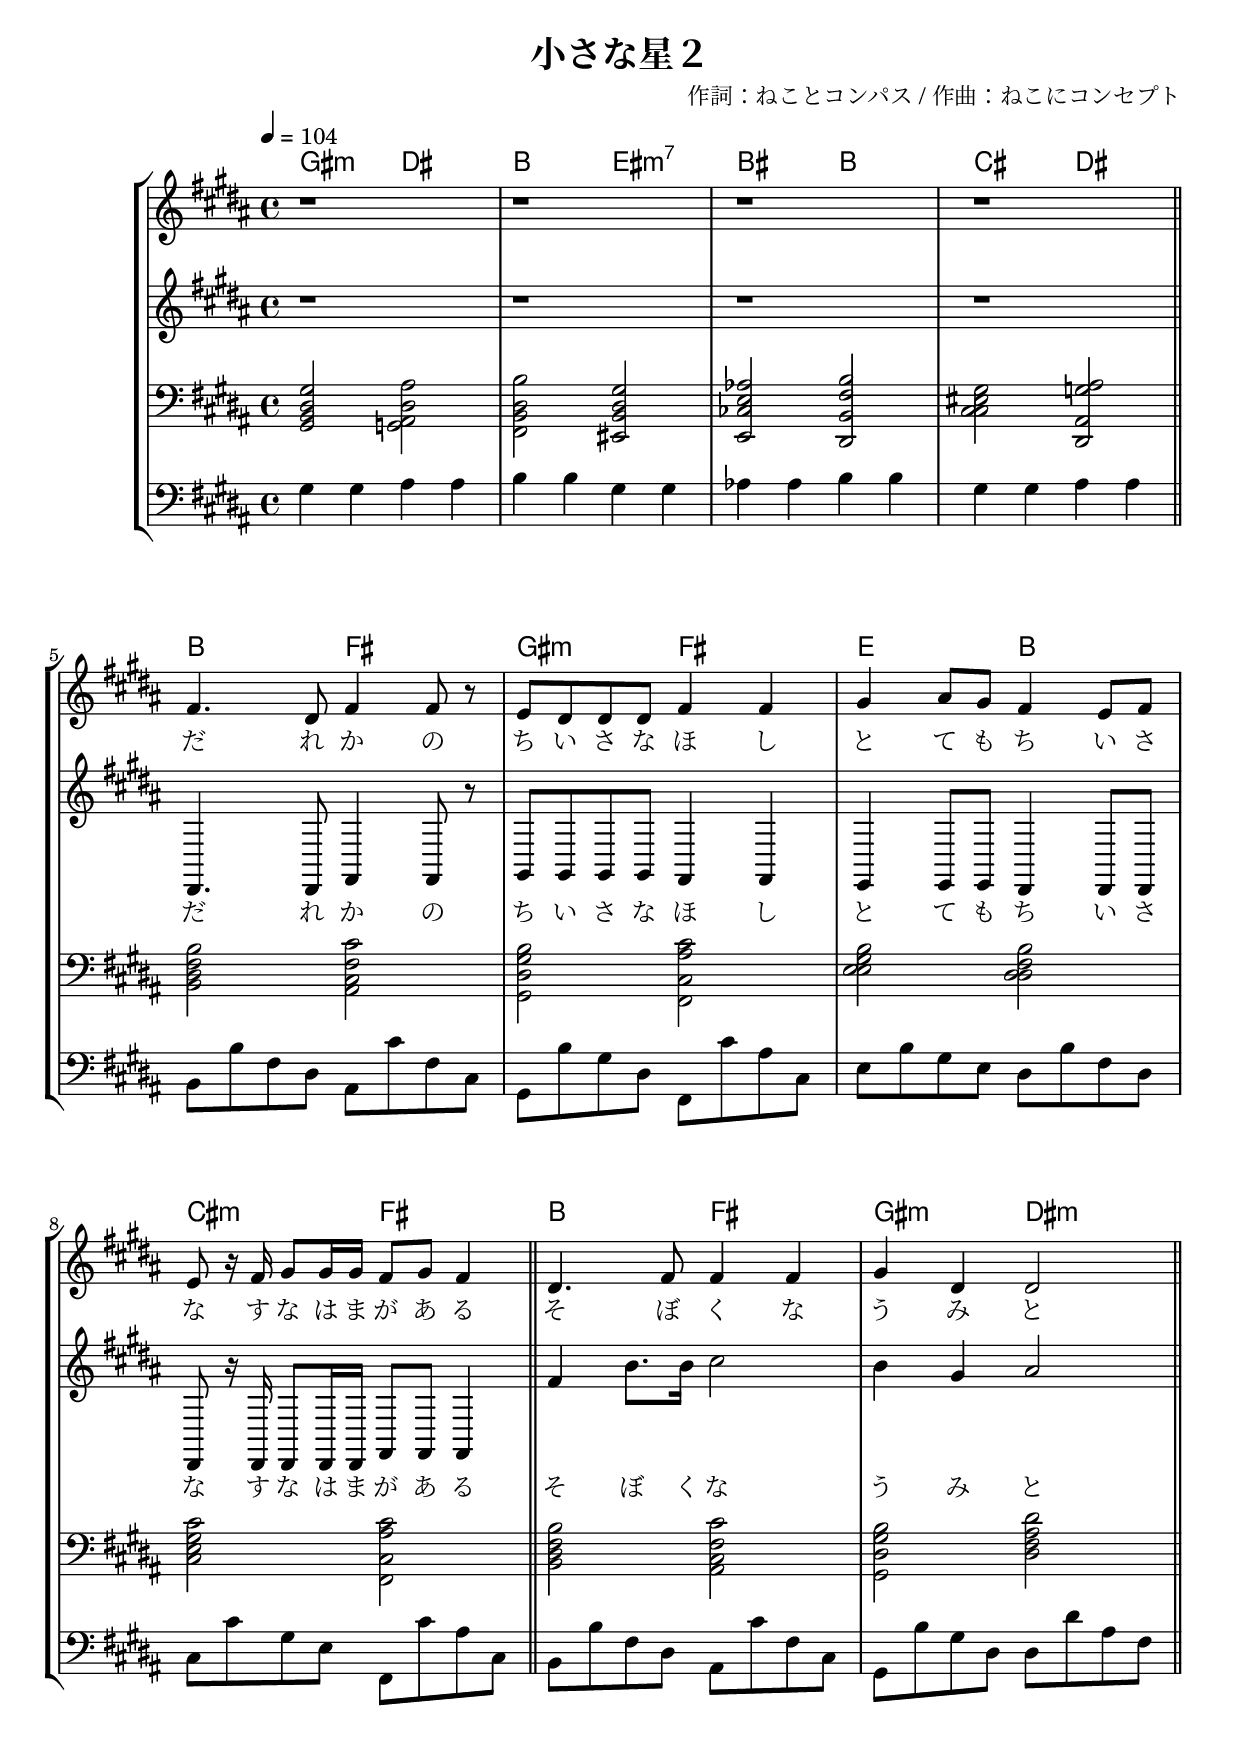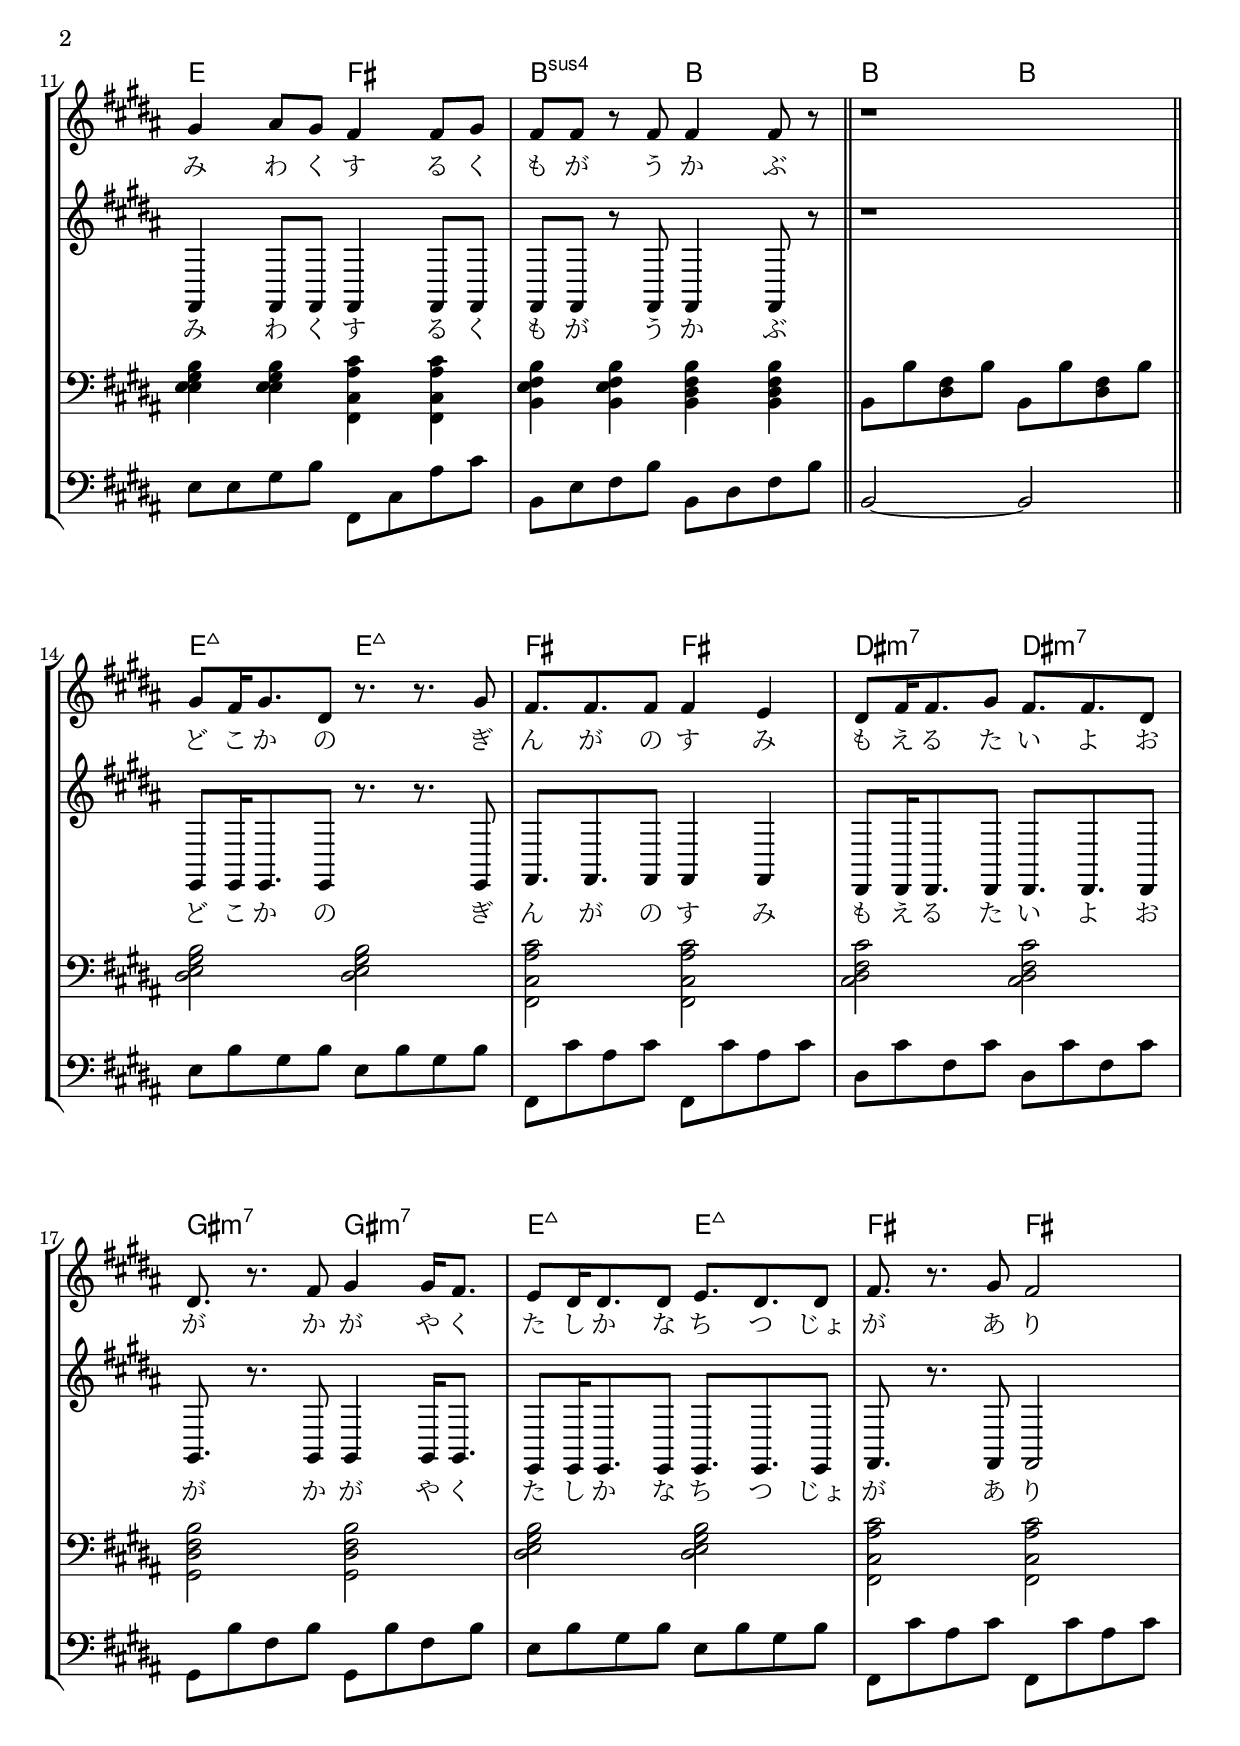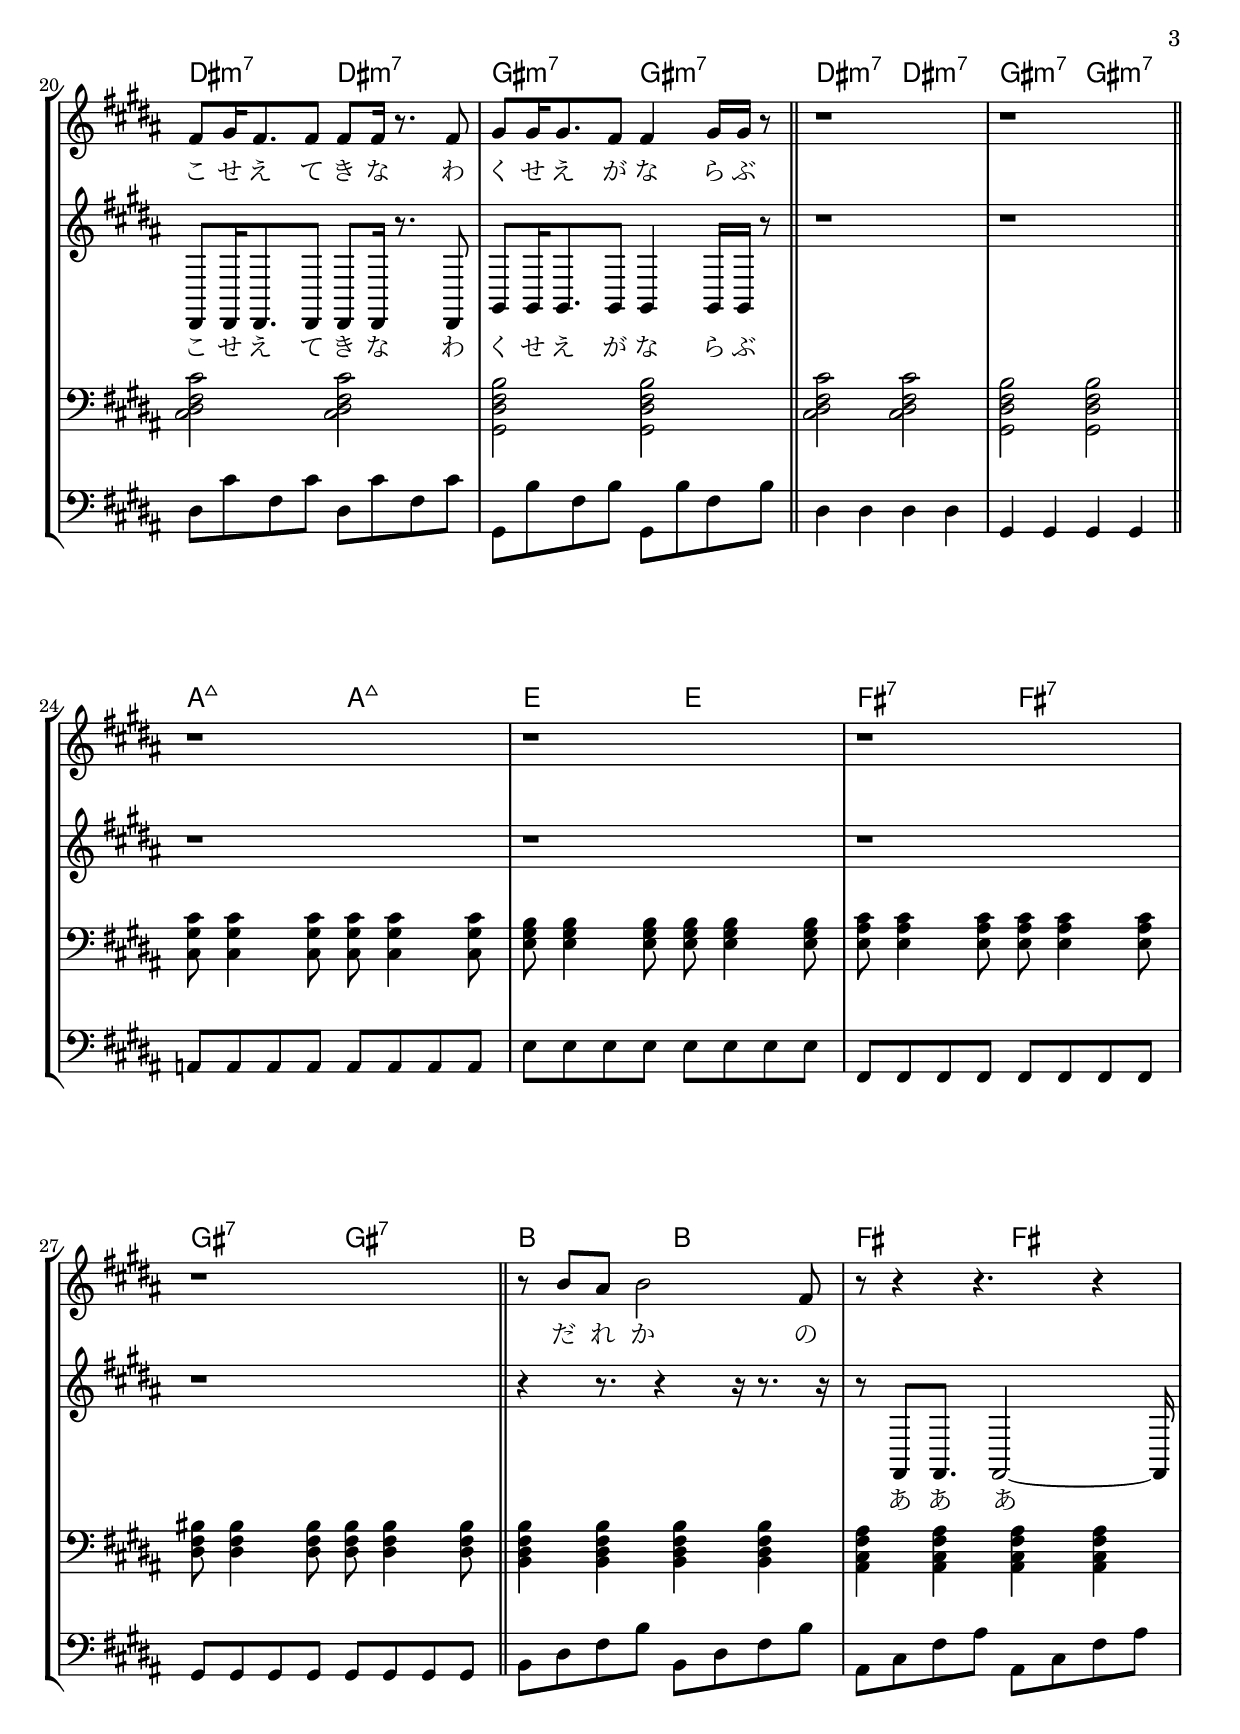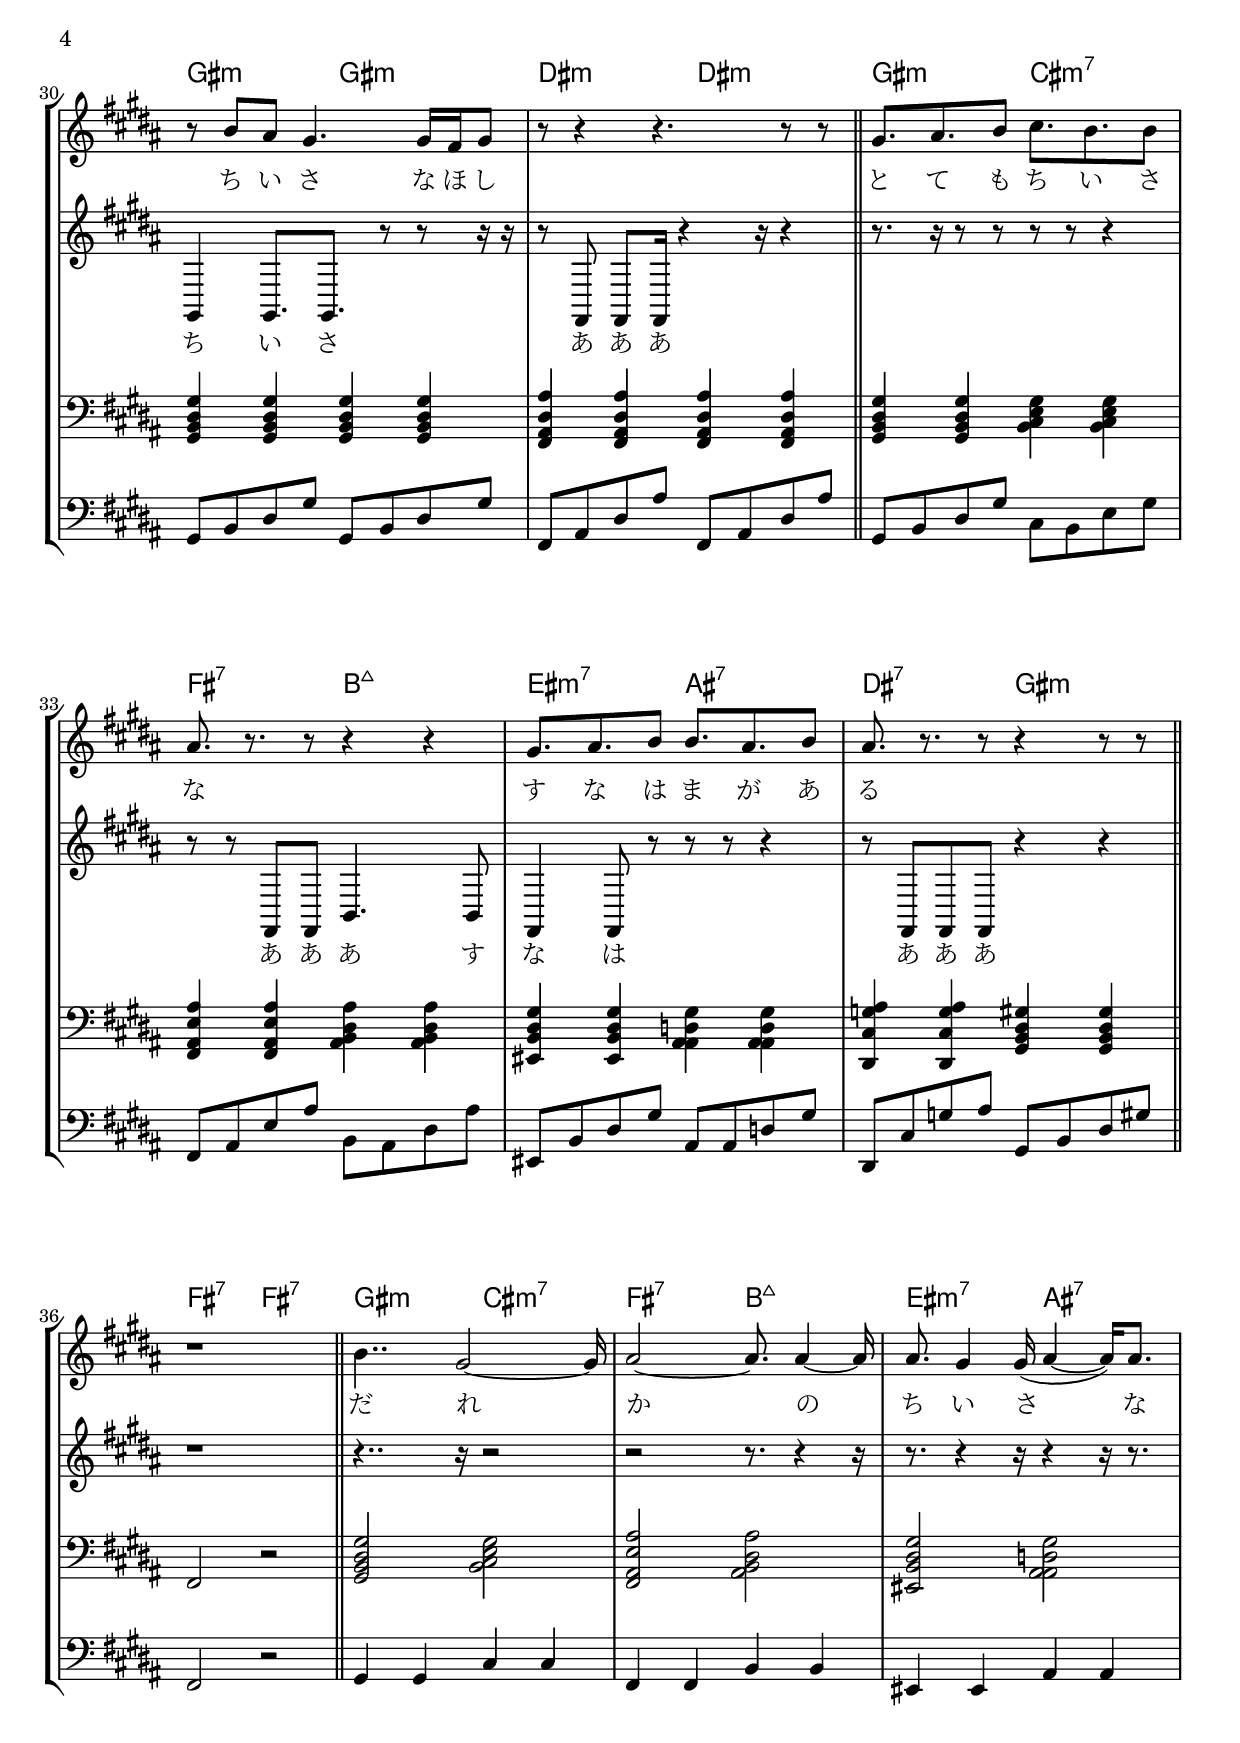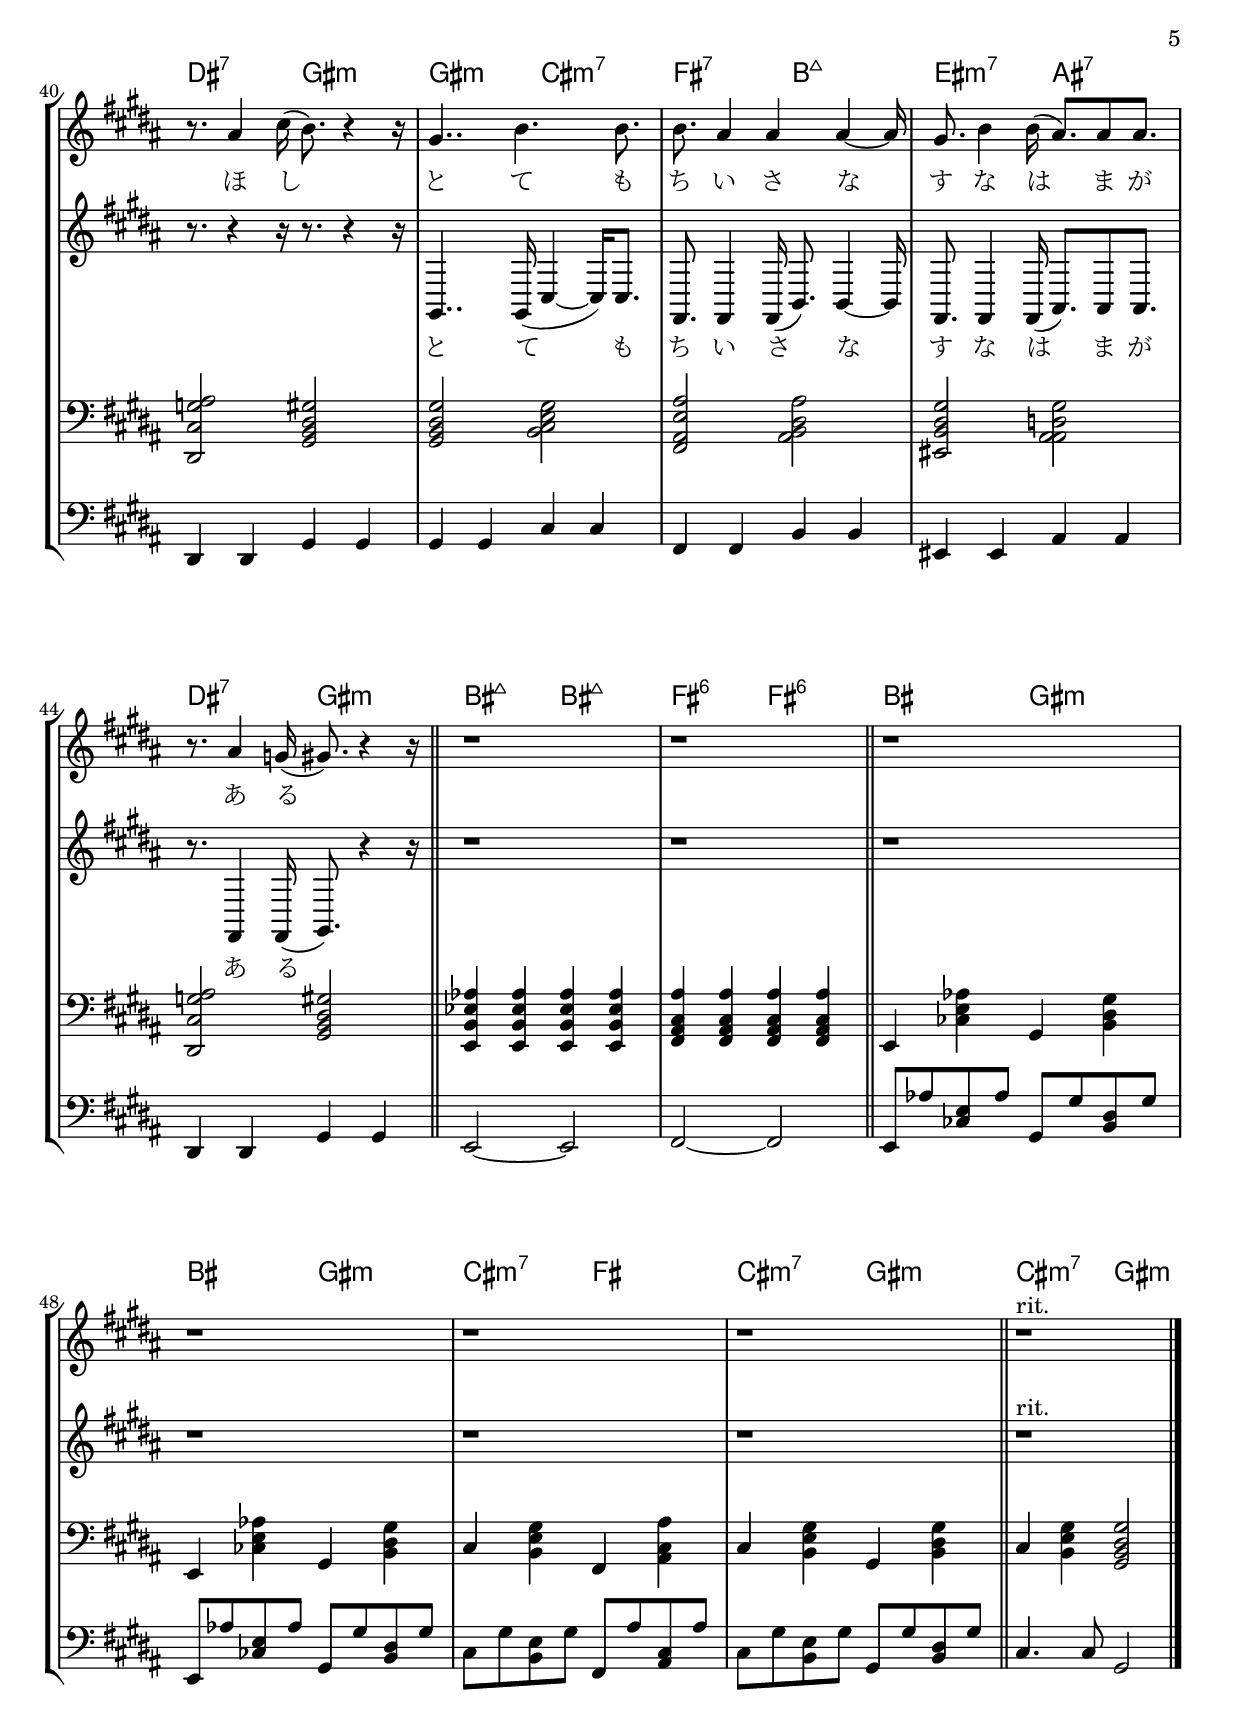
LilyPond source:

\version "2.12.1"

\header {
	title = \markup {小さな星２}
	composer = \markup \center-column {"作詞：ねことコンパス / 作曲：ねこにコンセプト"}
}

harmony = \chordmode {
	gis2:m dis b eis:m7 bis b cis dis 

	b fis gis:m fis e b cis:m fis 

	b fis gis:m dis:m 

	e fis b:sus4 b 

	b b 

	e:maj7 e:maj7 fis fis dis:min7 dis:min7 gis:min7 gis:min7 e:maj7 e:maj7 fis fis dis:min7 dis:min7 gis:min7 gis:min7 

	dis:min7 dis:min7 gis:min7 gis:min7 

	a:maj7 a:maj7 e e fis:7 fis:7 gis:7 gis:7 

	b b fis fis gis:m gis:m dis:m dis:m 

	gis:m cis:min7 fis:7 b:maj7 eis:m7 ais:7 dis:7 gis:m 

	fis:7 fis:7 

	gis:m cis:min7 fis:7 b:maj7 eis:m7 ais:7 dis:7 gis:m gis:m cis:min7 fis:7 b:maj7 eis:m7 ais:7 dis:7 gis:m 

	bis:maj7 bis:maj7 fis:6 fis:6 

	bis gis:m bis gis:m cis:min7 fis cis:min7 gis:m 

	cis:min7 gis:m 
}

melody = {
	\key b \major
	\tempo 4 = 104
	r1 | r1 | r1 | r1   
	\set Staff.midiInstrument = #"mmi0.45"
	fis'4.  dis'8  fis'4  fis'8  r8 
	e'8  dis'8  dis'8  dis'8  fis'4  fis'4 
	gis'4  ais'8  gis'8  fis'4  e'8  fis'8 
	e'8  r16  fis'16  gis'8  gis'16  gis'16  fis'8  gis'8  fis'4
	\set Staff.midiInstrument = #"mmi0.45"
	dis'4.  fis'8  fis'4  fis'4 
	gis'4  dis'4  dis'2
	\set Staff.midiInstrument = #"mmi0.45"
	gis'4  ais'8  gis'8  fis'4  fis'8  gis'8 
	fis'8  fis'8  r8  fis'8  fis'4  fis'8  	r8 	r1   
	\set Staff.midiInstrument = #"mmi0.45"
	gis'8  fis'16  gis'8.  dis'8  r8.  r8.  gis'8 
	fis'8.  fis'8.  fis'8  fis'4  e'4 
	dis'8  fis'16  fis'8.  gis'8  fis'8.  fis'8.  dis'8 
	dis'8.  r8.  fis'8  gis'4  gis'16  fis'8. 
	e'8  dis'16  dis'8.  dis'8  e'8.  dis'8.  dis'8 
	fis'8.  r8.  gis'8  fis'2 
	fis'8  gis'16  fis'8.  fis'8  fis'8  fis'16  r8.  fis'8 
	gis'8  gis'16  gis'8.  fis'8  fis'4  gis'16  gis'16  	r8 	r1 | r1   
	r1 | r1 | r1 | r1   
	\set Staff.midiInstrument = #"mmi0.45"
	r8 b'8  ais'8  b'2  fis'8 
	r8  r4  r4.  r4 
	r8  b'8  ais'8  gis'4.  gis'16  fis'16  gis'8 
	r8  r4  r4.  r8  r8
	\set Staff.midiInstrument = #"mmi0.45"
	 gis'8.  ais'8.  b'8  cis''8.  b'8.  b'8 
	ais'8.  r8.  r8  r4  r4 
	gis'8.  ais'8.  b'8  b'8.  ais'8.  b'8 
	ais'8.  r8.  r8  r4  r8  r8
	r1   
	\set Staff.midiInstrument = #"Pad 2 (warm)"
	b'4..  gis'2~gis'16 
	ais'2~ais'8.  ais'4~ais'16 
	ais'8.  gis'4  gis'16  (ais'4~ais'16)  ais'8. 
	r8.  ais'4  cis''16  (b'8.)  r4 r16 
	gis'4..  b'4.  b'8. 
	b'8.  ais'4  ais'4  ais'4~ais'16 
	gis'8.  b'4  b'16  (ais'8.)  ais'8  ais'8. 
	r8.  ais'4  g'16  (gis'8.)  r4 r16
	r1 | r1   
	r1 | r1 | r1 | r1   
	r1^"rit." \bar "|."
}

words = \lyricmode {
	
	だ  れ  か  の  ち  い  さ  な  ほ  し  と  て  も  ち  い  さ  な  す  な  は  ま  が  あ  る  
	そ  ぼ  く  な  う  み  と  
	み  わ  く  す  る  く  も  が  う  か  ぶ  
	
	ど  こ  か  の  ぎ  ん  が  の  す  み  も  え  る  た  い  よ  お  が  か  が  や  く  た  し  か  な  ち  つ  じょ  が  あ  り  こ  せ  え  て  き  な  わ  く  せ  え  が  な  ら  ぶ  
	
	
	だ  れ  か  の  ち  い  さ  な  ほ  し  
	と  て  も  ち  い  さ  な  す  な  は  ま  が  あ  る  
	
	だ  れ  か  の  ち  い  さ  な  ほ  し  と  て  も  ち  い  さ  な  す  な  は  ま  が  あ  る  
	
	
	
}

secondmelody = {
	\key b \major
	\tempo 4 = 104
	r1 | r1 | r1 | r1   
	\set Staff.midiInstrument = #"Acoustic Bass"
	dis,4.  dis,8  fis,4  fis,8  r8 
	gis,8  gis,8  gis,8  gis,8  fis,4  fis,4 
	e,4  e,8  e,8  dis,4  dis,8  dis,8 
	dis,8  r16  dis,16  dis,8  dis,16  dis,16  fis,8  fis,8  fis,4
	\set Staff.midiInstrument = #"Pad 3 (polysynth)"
	fis'4  b'8.  b'16  cis''2 
	b'4  gis'4  ais'2
	\set Staff.midiInstrument = #"Synth Bass 2"
	fis,4  fis,8  fis,8  fis,4  fis,8  fis,8 
	fis,8  fis,8  r8  fis,8  fis,4  fis,8  	r8 	r1   
	\set Staff.midiInstrument = #"Electric Bass (finger)"
	e,8  e,16  e,8.  e,8  r8.  r8.  e,8 
	fis,8.  fis,8.  fis,8  fis,4  fis,4 
	dis,8  dis,16  dis,8.  dis,8  dis,8.  dis,8.  dis,8 
	gis,8.  r8.  gis,8  gis,4  gis,16  gis,8. 
	e,8  e,16  e,8.  e,8  e,8.  e,8.  e,8 
	fis,8.  r8.  fis,8  fis,2 
	dis,8  dis,16  dis,8.  dis,8  dis,8  dis,16  r8.  dis,8 
	gis,8  gis,16  gis,8.  gis,8  gis,4  gis,16  gis,16  	r8 	r1 | r1   
	r1 | r1 | r1 | r1   
	\set Staff.midiInstrument = #"Acoustic Bass"
	 r4  r8.  r4 r16  r8.  r16 
	r8  fis,8  fis,8.  fis,2~fis,16 
	gis,4  gis,8.  gis,8.  r8  r8  r16  r16 
	r8  fis,8  fis,8  fis,16  r4 r16  	r4 	\set Staff.midiInstrument = #"Acoustic Bass"
	 r8.  r16  r8  r8  r8  r8  r4 
	r8  r8  fis,8  fis,8  b,4.  b,8 
	fis,4  fis,8  r8  r8  r8  r4 
	r8  fis,8  fis,8  fis,8  r4  	r4 	r1   
	\set Staff.midiInstrument = #"Fretless Bass"
	r4..  r16  r2 
	r2  r8.  r4 r16 
	r8.  r4  r16  r4 r16  r8. 
	r8.  r4  r16  r8.  r4 r16 
	gis,4..  gis,16  (cis4~cis16)  cis8. 
	fis,8.  fis,4  fis,16  (b,8.)  b,4~b,16 
	fis,8.  fis,4  fis,16  (ais,8.)  ais,8  ais,8. 
	r8.  fis,4  fis,16  (gis,8.)  r4 r16
	r1 | r1   
	r1 | r1 | r1 | r1   
	r1^"rit." \bar "|."
}

secondwords = \lyricmode {
	
	だ  れ  か  の  ち  い  さ  な  ほ  し  と  て  も  ち  い  さ  な  す  な  は  ま  が  あ  る  
	そ  ぼ  く  な  う  み  と  
	み  わ  く  す  る  く  も  が  う  か  ぶ  
	
	ど  こ  か  の  ぎ  ん  が  の  す  み  も  え  る  た  い  よ  お  が  か  が  や  く  た  し  か  な  ち  つ  じょ  が  あ  り  こ  せ  え  て  き  な  わ  く  せ  え  が  な  ら  ぶ  
	
	
	あ  あ  あ  ち  い  さ  あ  あ  あ  
	あ  あ  あ  す  な  は  あ  あ  あ  
	
	と  て  も  ち  い  さ  な  す  な  は  ま  が  あ  る  
	
	
	
}

tempochange = {
	\tempo 4 = 104
	r1 | r1 | r1 | r1 \bar "||"
	\tempo 4 = 104
	r1 | r1 | r1 | r1 \bar "||"
	\tempo 4 = 104
	r1 | r1 \bar "||"
	\tempo 4 = 104
	r1 | r1 \bar "||"
	\tempo 4 = 104
	r1 \bar "||"
	\tempo 4 = 104
	r1 | r1 | r1 | r1 | r1 | r1 | r1 | r1 \bar "||"
	\tempo 4 = 104
	r1 | r1 \bar "||"
	\tempo 4 = 104
	r1 | r1 | r1 | r1 \bar "||"
	\tempo 4 = 104
	r1 | r1 | r1 | r1 \bar "||"
	\tempo 4 = 104
	r1 | r1 | r1 | r1 \bar "||"
	\tempo 4 = 104
	r1 \bar "||"
	\tempo 4 = 104
	r1 | r1 | r1 | r1 | r1 | r1 | r1 | r1 \bar "||"
	\tempo 4 = 104
	r1 | r1 \bar "||"
	\tempo 4 = 104
	r1 | r1 | r1 | r1 \bar "||"
	\tempo 4 = 104
	\tempo 4 = 78 r2 \tempo 4 = 69 r2 \bar "|."
}

mainacc = {
	\clef bass
	\set Staff.midiInstrument = #"Electric Piano 1"
	\key b \major
	\tempo 4 = 104
	<gis, b, dis gis>2
	<g, ais, dis ais>2
	<fis, b, dis b>2
	<eis, b, dis gis>2
	<e, ces e as>2
	<dis, b, fis b>2
	<cis cis eis gis>2
	<dis, ais, g ais>2
	\bar "||"

	\set Staff.midiInstrument = #"Electric Piano 1"
	<b, dis fis b>2
	<ais, cis fis cis'>2
	<gis, dis gis b>2
	<fis, cis ais cis'>2
	<e e gis b>2
	<dis dis fis b>2
	<cis e gis cis'>2
	<fis, cis ais cis'>2
	\bar "||"

	\set Staff.midiInstrument = #"Electric Piano 1"
	<b, dis fis b>2
	<ais, cis fis cis'>2
	<gis, dis gis b>2
	<dis fis ais dis'>2
	\bar "||"

	\set Staff.midiInstrument = #"Electric Piano 1"
	<e e gis b>4 <e e gis b>4
	<fis, cis ais cis'>4 <fis, cis ais cis'>4
	<b, e fis b>4 <b, e fis b>4
	<b, dis fis b>4 <b, dis fis b>4
	\bar "||"

	\set Staff.midiInstrument = #"Electric Piano 1"
	b,8 b <dis fis> b
	b,8 b <dis fis> b
	\bar "||"

	\set Staff.midiInstrument = #"Electric Piano 1"
	<e dis gis b>2
	<e dis gis b>2
	<fis, cis ais cis'>2
	<fis, cis ais cis'>2
	<dis cis fis cis'>2
	<dis cis fis cis'>2
	<gis, dis fis b>2
	<gis, dis fis b>2
	<e dis gis b>2
	<e dis gis b>2
	<fis, cis ais cis'>2
	<fis, cis ais cis'>2
	<dis cis fis cis'>2
	<dis cis fis cis'>2
	<gis, dis fis b>2
	<gis, dis fis b>2
	\bar "||"

	\set Staff.midiInstrument = #"Electric Piano 1"
	<dis cis fis cis'>2
	<dis cis fis cis'>2
	<gis, dis fis b>2
	<gis, dis fis b>2
	\bar "||"

	\set Staff.midiInstrument = #"Electric Piano 1"
	<cis gis cis'>8 <cis gis cis'>4 <cis gis cis'>8
	<cis gis cis'>8 <cis gis cis'>4 <cis gis cis'>8
	<e gis b>8 <e gis b>4 <e gis b>8
	<e gis b>8 <e gis b>4 <e gis b>8
	<e ais cis'>8 <e ais cis'>4 <e ais cis'>8
	<e ais cis'>8 <e ais cis'>4 <e ais cis'>8
	<dis fis bis>8 <dis fis bis>4 <dis fis bis>8
	<dis fis bis>8 <dis fis bis>4 <dis fis bis>8
	\bar "||"

	\set Staff.midiInstrument = #"Electric Piano 1"
	<b, dis fis b>4 <b, dis fis b>4
	<b, dis fis b>4 <b, dis fis b>4
	<ais, cis fis ais>4 <ais, cis fis ais>4
	<ais, cis fis ais>4 <ais, cis fis ais>4
	<gis, b, dis gis>4 <gis, b, dis gis>4
	<gis, b, dis gis>4 <gis, b, dis gis>4
	<fis, ais, dis ais>4 <fis, ais, dis ais>4
	<fis, ais, dis ais>4 <fis, ais, dis ais>4
	\bar "||"

	\set Staff.midiInstrument = #"Electric Piano 1"
	<gis, b, dis gis>4 <gis, b, dis gis>4
	<cis b, e gis>4 <cis b, e gis>4
	<fis, ais, e ais>4 <fis, ais, e ais>4
	<b, ais, dis ais>4 <b, ais, dis ais>4
	<eis, b, dis gis>4 <eis, b, dis gis>4
	<ais, ais, d gis>4 <ais, ais, d gis>4
	<dis, cis g ais>4 <dis, cis g ais>4
	<gis, b, dis gis>4 <gis, b, dis gis>4
	\bar "||"

	\set Staff.midiInstrument = #"Electric Piano 1"
	fis,2
	r2
	\bar "||"

	\set Staff.midiInstrument = #"Electric Piano2"
	<gis, b, dis gis>2
	<cis b, e gis>2
	<fis, ais, e ais>2
	<b, ais, dis ais>2
	<eis, b, dis gis>2
	<ais, ais, d gis>2
	<dis, cis g ais>2
	<gis, b, dis gis>2
	<gis, b, dis gis>2
	<cis b, e gis>2
	<fis, ais, e ais>2
	<b, ais, dis ais>2
	<eis, b, dis gis>2
	<ais, ais, d gis>2
	<dis, cis g ais>2
	<gis, b, dis gis>2
	\bar "||"

	\set Staff.midiInstrument = #"Electric Piano 1"
	<e, b, es as>4 <e, b, es as>4
	<e, b, es as>4 <e, b, es as>4
	<fis, ais, cis ais>4 <fis, ais, cis ais>4
	<fis, ais, cis ais>4 <fis, ais, cis ais>4
	\bar "||"

	\set Staff.midiInstrument = #"Electric Piano 1"
	e,4 <ces e as>4
	gis,4 <b, dis gis>4
	e,4 <ces e as>4
	gis,4 <b, dis gis>4
	cis4 <b, e gis>4
	fis,4 <ais, cis ais>4
	cis4 <b, e gis>4
	gis,4 <b, dis gis>4
	\bar "||"

	\set Staff.midiInstrument = #"Electric Piano 1"
	cis4 <b, e gis>4
	<gis, b, dis gis>2
	\bar "|."
}

subacc = {
	\clef bass
	\set Staff.midiInstrument = #"Marimba"
	\key b \major
	\tempo 4 = 104
	gis4 gis4
	ais4 ais4
	b4 b4
	gis4 gis4
	as4 as4
	b4 b4
	gis4 gis4
	ais4 ais4
	\bar "||"

	\set Staff.midiInstrument = #"Marimba"
	b,8 b fis dis
	ais,8 cis' fis cis
	gis,8 b gis dis
	fis,8 cis' ais cis
	e8 b gis e
	dis8 b fis dis
	cis8 cis' gis e
	fis,8 cis' ais cis
	\bar "||"

	\set Staff.midiInstrument = #"Marimba"
	b,8 b fis dis
	ais,8 cis' fis cis
	gis,8 b gis dis
	dis8 dis' ais fis
	\bar "||"

	\set Staff.midiInstrument = #"FX 4 (atmosphere)"
	e8 e8 gis8 b8
	fis,8 cis8 ais8 cis'8
	b,8 e8 fis8 b8
	b,8 dis8 fis8 b8
	\bar "||"

	\set Staff.midiInstrument = #"Flute"
	b,2
	~b,2
	\bar "||"

	\set Staff.midiInstrument = #"Pad 4 (choir)"
	e8 b gis b
	e8 b gis b
	fis,8 cis' ais cis'
	fis,8 cis' ais cis'
	dis8 cis' fis cis'
	dis8 cis' fis cis'
	gis,8 b fis b
	gis,8 b fis b
	e8 b gis b
	e8 b gis b
	fis,8 cis' ais cis'
	fis,8 cis' ais cis'
	dis8 cis' fis cis'
	dis8 cis' fis cis'
	gis,8 b fis b
	gis,8 b fis b
	\bar "||"

	\set Staff.midiInstrument = #"Lead 6 (voice)"
	dis4 dis4
	dis4 dis4
	gis,4 gis,4
	gis,4 gis,4
	\bar "||"

	\set Staff.midiInstrument = #"Lead 4 (chiff)"
	a,8 a,8 a,8 a,8
	a,8 a,8 a,8 a,8
	e8 e8 e8 e8
	e8 e8 e8 e8
	fis,8 fis,8 fis,8 fis,8
	fis,8 fis,8 fis,8 fis,8
	gis,8 gis,8 gis,8 gis,8
	gis,8 gis,8 gis,8 gis,8
	\bar "||"

	\set Staff.midiInstrument = #"Pad 1 (new age)"
	b,8 dis8 fis8 b8
	b,8 dis8 fis8 b8
	ais,8 cis8 fis8 ais8
	ais,8 cis8 fis8 ais8
	gis,8 b,8 dis8 gis8
	gis,8 b,8 dis8 gis8
	fis,8 ais,8 dis8 ais8
	fis,8 ais,8 dis8 ais8
	\bar "||"

	\set Staff.midiInstrument = #"Pad 1 (new age)"
	gis,8 b,8 dis8 gis8
	cis8 b,8 e8 gis8
	fis,8 ais,8 e8 ais8
	b,8 ais,8 dis8 ais8
	eis,8 b,8 dis8 gis8
	ais,8 ais,8 d8 gis8
	dis,8 cis8 g8 ais8
	gis,8 b,8 dis8 gis8
	\bar "||"

	\set Staff.midiInstrument = #"String Ensemble 2"
	fis,2
	r2
	\bar "||"

	\set Staff.midiInstrument = #"FX 8 (sci-fi)"
	gis,4 gis,4
	cis4 cis4
	fis,4 fis,4
	b,4 b,4
	eis,4 eis,4
	ais,4 ais,4
	dis,4 dis,4
	gis,4 gis,4
	gis,4 gis,4
	cis4 cis4
	fis,4 fis,4
	b,4 b,4
	eis,4 eis,4
	ais,4 ais,4
	dis,4 dis,4
	gis,4 gis,4
	\bar "||"

	\set Staff.midiInstrument = #"Synthstrings 2"
	e,2
	~e,2
	fis,2
	~fis,2
	\bar "||"

	\set Staff.midiInstrument = #"Acoustic Bass"
	e,8 as <ces e> as
	gis,8 gis <b, dis> gis
	e,8 as <ces e> as
	gis,8 gis <b, dis> gis
	cis8 gis <b, e> gis
	fis,8 ais <ais, cis> ais
	cis8 gis <b, e> gis
	gis,8 gis <b, dis> gis
	\bar "||"

	\set Staff.midiInstrument = #"Acoustic Bass"
	cis4.cis8
	gis,2
	\bar "|."
}

percA = {
	\drummode {
	r1 |r1 |r1 |r1 \bar "||"
	r1  |r1  |r1  |r2 r8 hho4 hho8  \bar "||"
	r1  |r2. hho4  \bar "||"
	cymr4 cymr4 cymr4 cymr4  |cymr4 cymr8 cymr16 cymr16 cymr4 cymr4  \bar "||"
	r2 r8 hho4 hho8  \bar "||"
	r2 hho2  |r2 hho2  |r2 hho2  |r2 hho2  |r2 hho2  |r2 hho2  |r2 hho2  |r2 hho2  \bar "||"
	hh4 hh8 hh2 r8  |\times 16/32{ hh2 hh8. hh1 r4 r16 } \bar "||"
	r4 sn2 sn8. sn16  |r4 sn2 sn8. sn16  |r4 sn2 sn8. sn16  |r8 sn8 sn4 sn8 sn8 sn16 sn8 sn16  \bar "||"
	r8 cymr16 cymr16 cymr8 cymr16 cymr16 cymr8 cymr16 cymr16 cymr8 cymr8  |cymr8 cymr16 cymr16 cymr8 cymr16 cymr16 cymr8 cymr16 cymr16 cymr8 cymr8  |cymr8 cymr16 cymr16 cymr8 cymr16 cymr16 cymr8 cymr16 cymr16 cymr8 cymr16 cymr16  |cymr8 cymr16 cymr16 cymr8 cymr16 cymr16 cymr8 cymr16 cymr16 cymr8 cymr8  \bar "||"
	r8 cymr16 cymr16 cymr8 cymr16 cymr16 cymr8 cymr16 cymr16 cymr8 cymr8  |cymr8 cymr16 cymr16 cymr8 cymr16 cymr16 cymr8 cymr16 cymr16 cymr8 cymr8  |cymr8 cymr16 cymr16 cymr8 cymr16 cymr16 cymr8 cymr16 cymr16 cymr8 cymr16 cymr16  |cymr8 cymr16 cymr16 cymr8 cymr16 cymr16 cymr8 cymr16 cymr16 cymr8 cymr8  \bar "||"
	r1 \bar "||"
	hh4 hh8 hh2 r8  |\times 16/32{ hh2 hh8. hh8. hh4. hh2. } |hh4 hh8 hh2 r8  |hh4 hh8 hh4 hh4.  |hh4 hh8 hh2 r8  |\times 16/32{ hh2 hh8. hh8. hh4. hh2. } |hh4 hh8 hh2 r8  |\times 16/32{ hh2 hh8. hh1 r4 r16 } \bar "||"
	r1  |r2 r8 hho4 hho8  \bar "||"
	cymr4 cymr4 cymr4 cymr4  |cymr4 cymr8 cymr16 cymr16 cymr4 cymr4  |cymr4 cymr4 cymr4 cymr4  |cymr4 cymr2.  \bar "||"
	r2 r8 hho4 hho8  \bar "|."
	}
}

percB = {
	\drummode {
	r1 |r1 |r1 |r1 \bar "||"
	r4. hhp2 hhp8  |r4. hhp2 hhp8  |r4. hhp2 hhp8  |hhp4 hhp4 hhp4 hhp4  \bar "||"
	r16 hhp16 hhp8 hhp16 hhp8 hhp2 r16  |r16 hhp16 hhp8 hhp16 hhp8 hhp2 hhp16  \bar "||"
	r2 sn2  |r2 sn2  \bar "||"
	hhp4 hhp4 hhp4 hhp4  \bar "||"
	r8 hh16 hh16 hh8 hh16 hh8. hh16 hh16 hh8 hh16 hh16  |hh8 hh16 hh16 hh8 hh16 hh8. hh16 hh16 hh8 hh8  |hh8 hh16 hh16 hh8 hh16 hh8. hh16 hh16 hh8 hh16 hh16  |hh8 hh16 hh16 hh8 hh16 hh8. hh16 hh16 hh8 hh8  |r8 hh16 hh16 hh8 hh16 hh8. hh16 hh16 hh8 hh16 hh16  |hh8 hh16 hh16 hh8 hh16 hh8. hh16 hh16 hh8 hh8  |hh8 hh16 hh16 hh8 hh16 hh8. hh16 hh16 hh8 hh16 hh16  |hh8 hh16 hh16 hh8 hh16 hh8 hh4. r16  \bar "||"
	r16 hhp8 hhp8 hhp2 r8.  |\times 16/32{ r8 hhp4 hhp4 hhp8 hhp1 r4 } \bar "||"
	r4. r16 tommh8 tommh4. r16  |r1  |r4. r16 tommh8 tommh4. r16  |r1  \bar "||"
	r4 sn2 sn4  |r4 sn8 sn4. sn4  |r4 sn2 sn4  |r4 sn2 sn8 sn16 sn16  \bar "||"
	r4 sn2 sn4  |r4 sn8 sn4. sn4  |r4 sn2 sn4  |r4 sn2 sn8 sn16 sn16  \bar "||"
	r1 \bar "||"
	r16 hhp8 hhp8 hhp2 r8.  |\times 16/32{ r8 hhp4 hhp4 hhp8 hhp2 r8 hhp2 r8 } |r16 hhp8 hhp8 hhp2 r8.  |r16 hhp8 hhp8 hhp8. hhp2  |r16 hhp8 hhp8 hhp2 r8.  |\times 16/32{ r8 hhp4 hhp4 hhp8 hhp2 r8 hhp2 r8 } |r16 hhp8 hhp8 hhp2 r8.  |\times 16/32{ r8 hhp4 hhp4 hhp8 hhp1 r4 } \bar "||"
	r4. hhp2 hhp8  |hhp4 hhp4 hhp4 hhp4  \bar "||"
	r2 sn2  |r2 sn2  |r2 sn2  |r8 sn8 sn2.  \bar "||"
	hhp4 hhp4 hhp4 hhp4  \bar "|."
	}
}

percC = {
	\drummode {
	r1 |r1 |r1 |r1 \bar "||"
	hh4 hh4 hh4 hh4  |hh4 hh4 hh4 hh4  |hh4 hh4 hh4 hh4  |r4. hh2 r8  \bar "||"
	hh8. hh8. hh2 r8  |hh8. hh8. hh4 hh4 hh8  \bar "||"
	bd2. r8 bd8  |bd2 r8 bd4.  \bar "||"
	r4. hh2 r8  \bar "||"
	r4 sn2 sn4  |r4 sn2 sn4  |r4 sn2 sn4  |r4 sn2 sn4  |r4 sn2 sn4  |r4 sn2 sn4  |r4 sn2 sn4  |r4 sn4. sn16 sn8 sn16 sn16 sn16  \bar "||"
	r1  |\times 16/32{ r1 r2 hho2 } \bar "||"
	r8 toml8 toml8 toml8 toml8 toml8 toml8 toml8  |toml8 toml8 toml8 toml8 toml8 toml8 toml8 toml8  |toml8 toml8 toml8 toml8 toml8 toml8 toml8 toml8  |toml8 toml8 toml8 toml8 toml8 toml8 toml8 toml8  \bar "||"
	bd8. bd16 bd8. bd16 bd8. bd16 bd8. bd16  |bd8. bd16 bd8. bd16 bd8. bd16 bd4  |bd8. bd16 bd8. bd16 bd8. bd16 bd8. bd16  |bd8. bd16 bd8. bd16 bd8. bd16 bd8. bd16  \bar "||"
	bd8. bd16 bd8. bd16 bd8. bd16 bd8. bd16  |bd8. bd16 bd8. bd16 bd8. bd16 bd4  |bd8. bd16 bd8. bd16 bd8. bd16 bd8. bd16  |bd8. bd16 bd8. bd16 bd8. bd16 bd8. bd16  \bar "||"
	r1 \bar "||"
	r1  |\times 16/32{ r1 r2 hho2 } |r1  |\times 16/32{ r1 r2 hho2 } |r1  |\times 16/32{ r1 r2 hho2 } |r1  |\times 16/32{ r1 r2 hho2 } \bar "||"
	hh4 hh4 hh4 hh4  |r4. hh2 r8  \bar "||"
	bd2. r8 bd8  |bd2. r8 bd8  |bd2. r8 bd8  |bd2 r8 bd4.  \bar "||"
	r4. hh2 r8  \bar "|."
	}
}

percD = {
	\drummode {
	r1 |r1 |r1 |r1 \bar "||"
	bd2. r8 bd8  |bd8. bd8. bd2 bd8  |bd2. r8 bd8  |bd8. bd4. r16 bd4 bd8  \bar "||"
	r2 ss2  |r2 ss2  \bar "||"
	r1 |r8. tommh8. tommh2 r8  \bar "||"
	bd8. bd4. r16 bd4 bd8  \bar "||"
	bd8 bd4 bd4 r16 bd8. bd8  |bd8 bd4 bd4 r16 bd8. bd8  |bd8 bd4 bd4 r16 bd8. bd8  |bd8 bd4 bd4 r16 bd8. bd8  |bd8 bd4 bd4 r16 bd8. bd8  |bd8 bd4 bd4 r16 bd8. bd8  |bd8 bd4 bd4 r16 bd8. bd8  |bd4. bd8. bd4. r16  \bar "||"
	bd8. bd8. bd2 bd8  |\times 16/32{ bd4. bd4. bd8 bd2 r8 bd2 } \bar "||"
	r1  |r4. r16 tomfh8 tomfh4. r16  |r1  |r4. r16 tomfh2 r16  \bar "||"
	r1  |r2 r16 tommh4. r16  |r1  |r4. tommh2 r8  \bar "||"
	r1  |r2 r16 tommh4. r16  |r1  |r4. tommh2 r8  \bar "||"
	r1 \bar "||"
	bd8. bd8. bd2 bd8  |\times 16/32{ bd4. bd4. bd2 bd2 bd4 } |bd8. bd8. bd2 bd8  |bd8. bd8. bd2 r8  |bd8. bd8. bd2 bd8  |\times 16/32{ bd4. bd4. bd2 bd2 bd4 } |bd8. bd8. bd2 bd8  |\times 16/32{ bd4. bd4. bd8 bd2 r8 bd2 } \bar "||"
	bd2. r8 bd8  |bd8. bd4. r16 bd4 bd8  \bar "||"
	r1 |r1 |r1 |r8. tommh8. tommh2 r8  \bar "||"
	bd8. bd4. r16 bd4 bd8  \bar "|."
	}
}

percE = {
	\drummode {
	r1 |r1 |r1 |r1 \bar "||"
	r1 | r1 | r1 | r1 \bar "||"
	bd2 r8 bd4 bd8  |bd4. bd4 bd4.  \bar "||"
	r1 |r2. toml8 toml8  \bar "||"
	r1 \bar "||"
	cymc1  |r1 |r1 |r1 |cymc1  |r1 |r1 |r2. cymc4  \bar "||"
	r2 ss2  |\times 16/32{ r1 ss1 } \bar "||"
	bd4. r16 bd8. bd4.  |bd8. bd4. r16 bd4 bd8  |bd8. bd4 bd8. bd4.  |bd4. bd8 bd4 r16 bd8.  \bar "||"
	r1  |r2. r8 toml8  |r1  |r2 r16 toml4. r16  \bar "||"
	r1  |r2. r8 toml8  |r1  |r2 r16 toml4. r16  \bar "||"
	r1 \bar "||"
	r2 ss2  |\times 16/32{ r1 ss1 } |r2 ss2  |\times 16/32{ r1 ss1 } |r2 ss2  |\times 16/32{ r1 ss1 } |r2 ss2  |\times 16/32{ r1 ss1 } \bar "||"
	r1 | r1 \bar "||"
	r1 |r1 |r1 |r2. toml8 toml8  \bar "||"
	r1 \bar "|."
	}
}

percF = {
	\drummode {
	r1 | r1 | r1 | r1 \bar "||"
	r1 | r1 | r1 | r1 \bar "||"
	r1 | r1 \bar "||"
	r1 |hho1  \bar "||"
	r1 \bar "||"
	r1 | r1 | r1 | r1 | r1 | r1 | r1 | r1 \bar "||"
	r1 |\times 16/32{ r1 sn4 sn8 sn2 r8 } \bar "||"
	cymc1  |r1 |r1 |r1 \bar "||"
	cymc1  |r1 |r1 |r1 \bar "||"
	cymc1  |r1 |r1 |r1 \bar "||"
	r1 \bar "||"
	r1 |r1 |r1 |r2 r8. sn16 sn4  |r1 |r1 |r1 |\times 16/32{ r1 sn4 sn8 sn2 r8 } \bar "||"
	r1 | r1 \bar "||"
	r1 |r1 |r1 |hho1  \bar "||"
	r1 \bar "|."
	}
}

percG = {
	\drummode {
	r1 | r1 | r1 | r1 \bar "||"
	r1 | r1 | r1 | r1 \bar "||"
	r1 | r1 \bar "||"
	r1 | r1 \bar "||"
	r1 \bar "||"
	r1 | r1 | r1 | r1 | r1 | r1 | r1 | r1 \bar "||"
	r1 |r1 \bar "||"
	r1 | r1 | r1 | r1 \bar "||"
	r1 | r1 | r1 | r1 \bar "||"
	r1 | r1 | r1 | r1 \bar "||"
	r1 \bar "||"
	r1 |r1 |r1 |r2. r8 tomml8  |r1 |r1 |r1 |r2. r8 tomml8  \bar "||"
	r1 | r1 \bar "||"
	r1 | r1 | r1 | r1 \bar "||"
	r1 \bar "|."
	}
}

percH = {
	\drummode {
	r1 | r1 | r1 | r1 \bar "||"
	r1 | r1 | r1 | r1 \bar "||"
	r1 | r1 \bar "||"
	r1 | r1 \bar "||"
	r1 \bar "||"
	r1 | r1 | r1 | r1 | r1 | r1 | r1 | r1 \bar "||"
	r1 |\times 16/32{ r1 r2 r8 tommh4. } \bar "||"
	r1 | r1 | r1 | r1 \bar "||"
	r1 | r1 | r1 | r1 \bar "||"
	r1 | r1 | r1 | r1 \bar "||"
	r1 \bar "||"
	r1 |r1 |r1 |r1 |r1 |r1 |r1 |\times 16/32{ r1 r2 r8 tommh4. } \bar "||"
	r1 | r1 \bar "||"
	r1 | r1 | r1 | r1 \bar "||"
	r1 \bar "|."
	}
}

percI = {
	\drummode {
	r1 | r1 | r1 | r1 \bar "||"
	r1 | r1 | r1 | r1 \bar "||"
	r1 | r1 \bar "||"
	r1 | r1 \bar "||"
	r1 \bar "||"
	r1 | r1 | r1 | r1 | r1 | r1 | r1 | r1 \bar "||"
	r1 |\times 16/32{ r1 r2. tomfh4 } \bar "||"
	r1 | r1 | r1 | r1 \bar "||"
	r1 | r1 | r1 | r1 \bar "||"
	r1 | r1 | r1 | r1 \bar "||"
	r1 \bar "||"
	r1 |r1 |r1 |r1 |r1 |r1 |r1 |\times 16/32{ r1 r2. tomfh4 } \bar "||"
	r1 | r1 \bar "||"
	r1 | r1 | r1 | r1 \bar "||"
	r1 \bar "|."
	}
}

\score {
	<<
		\new StaffGroup <<
			\new ChordNames {\harmony}
			\new Voice = "melody" {\melody}
			\new Lyrics \lyricsto "melody" \words
			\new Voice = "secondmelody" {\secondmelody}
			\new Lyrics \lyricsto "secondmelody" \secondwords
			\new Staff = "mainacc" {\mainacc}
			\new Staff = "subacc" {\subacc}
		>>
	>>
	\layout { }
}
